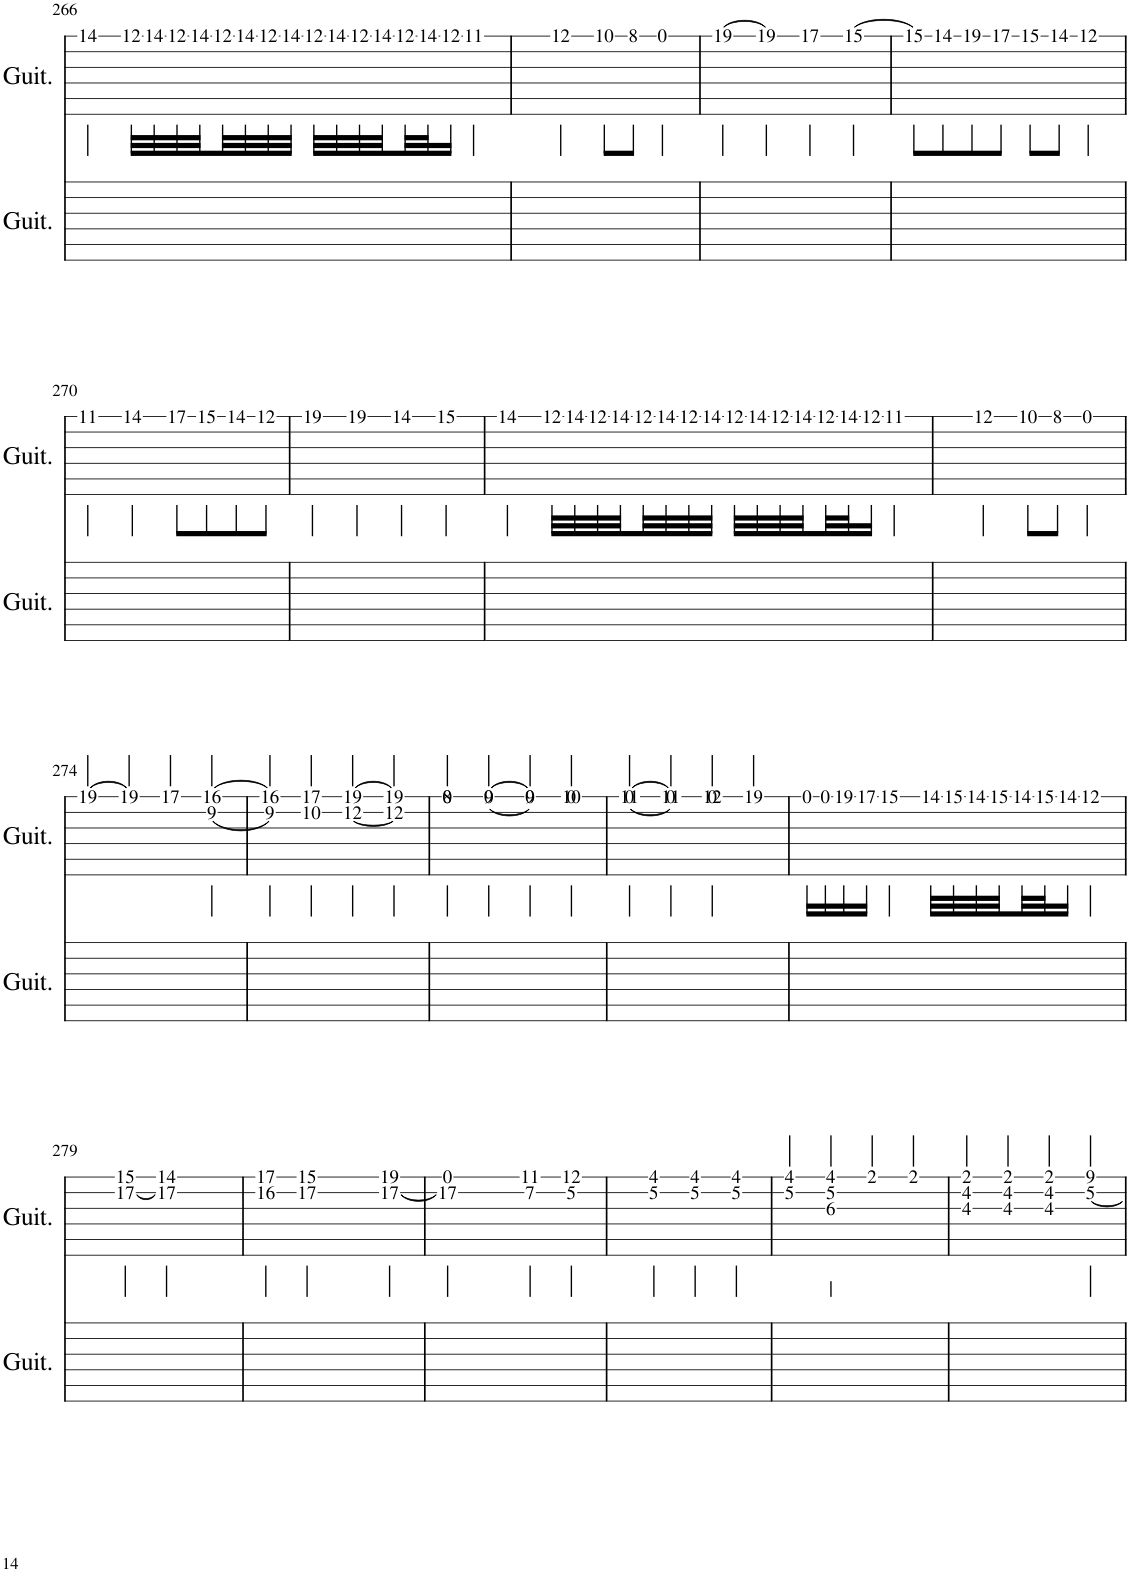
**kern	**kern
*part2	*part1
*staff2	*staff1
*I"Guitarra acústica	*I"Guitarra acústica
*I'Guit.	*I'Guit.
!!LO:PB:g=z
*clefF4	*clefG2
*k[f#]	*k[f#]
*M4/4	*M4/4
=266	=266
4r	4ff#\
2r	32ee\LLL
.	32ff#\
.	32ee\
.	32ff#\
.	32ee\
.	32ff#\
.	32ee\
.	32ff#\JJJ
.	32ee\LLL
.	32ff#\
.	32ee\
.	32ff#\
.	32ee\
.	32ff#\J
.	16ee\JJ
4r	4dd#X\
=267	=267
4r	4r
2r	4ee\
.	8dd\L
.	8cc\J
4r	4ccc\
=268	=268
4r	[4bb\
2r	4bb\]
.	4aa\
4r	[4gg\
=269	=269
4r	8gg\L]
.	8ff#\
2r	8bb\
.	8aa\J
.	8gg\L
.	8ff#\J
4r	4ee\
!!LO:LB:g=z
=270	=270
4r	4dd#X\
2r	4ff#\
.	8aa\L
.	8gg\
4r	8ff#\
.	8ee\J
=271	=271
4r	4bb\
2r	4bb\
.	4ff#\
4r	4gg\
=272	=272
4r	4ff#\
2r	32ee\LLL
.	32ff#\
.	32ee\
.	32ff#\
.	32ee\
.	32ff#\
.	32ee\
.	32ff#\JJJ
.	32ee\LLL
.	32ff#\
.	32ee\
.	32ff#\
.	32ee\
.	32ff#\J
.	16ee\JJ
4r	4dd#X\
=273	=273
4r	4r
2r	4ee\
.	8dd\L
.	8cc\J
4r	4ccc\
!!LO:LB:g=z
=274	=274
*	*^
4r	[4bb/	2.ryy
2r	4bb/]	.
.	4aa/	.
4r	[4gg#X/	[4g#X\
=275	=275	=275
4r	4gg#/]	4g#\]
2r	4aa/	4a\
.	[4bb/	[4b\
4r	4bb/]	4b\]
=276	=276	=276
4r	4ccc/	4cc\
2r	[4ccc#X/	[4cc#X\
.	4ccc#/]	4cc#\]
4r	4ddd/	4dd\
=277	=277	=277
4r	[4ddd#X/	[4dd#X\
2r	4ddd#/]	4dd#\]
.	4eee/	4ee\
4r	4bb/	4ryy
*	*v	*v
=278	=278
4r	16ddd\LL
.	16ccc\
.	16bb\
.	16aa\JJ
2r	4gg\
.	32ff#\LLL
.	32gg\
.	32ff#\
.	32gg\
.	32ff#\
.	32gg\J
.	16ff#\JJ
4r	4ee\
!!LO:LB:g=z
=279	=279
4r	4r
2r	[4ee\ 4gg\
.	4ee\] 4ff#\
4r	4r
=280	=280
4r	4dd#X\ 4aa\
2r	4ee\ 4gg\
.	4r
4r	[4ee\ 4bb\
=281	=281
4r	4ee\] 4ccc\
2r	4r
.	4f#\ 4dd#X\
4r	4e\ 4ee\
=282	=282
4r	4r
2r	4e\ 4g#\
.	4e\ 4g#\
4r	4e\ 4g#\
=283	=283
*	*^
4r	4e/ 4g#/	4ryy
2r	4g#/	2c#\ 2e\
.	4f#/	.
4r	4f#/	4ryy
=284	=284	=284
4r	4B/ 4d#/ 4f#/	2.ryy
2r	4B/ 4d#/ 4f#/	.
.	4B/ 4d#/ 4f#/	.
4r	4cc#/	[4e\
*	*v	*v
=	=
*-	*-
